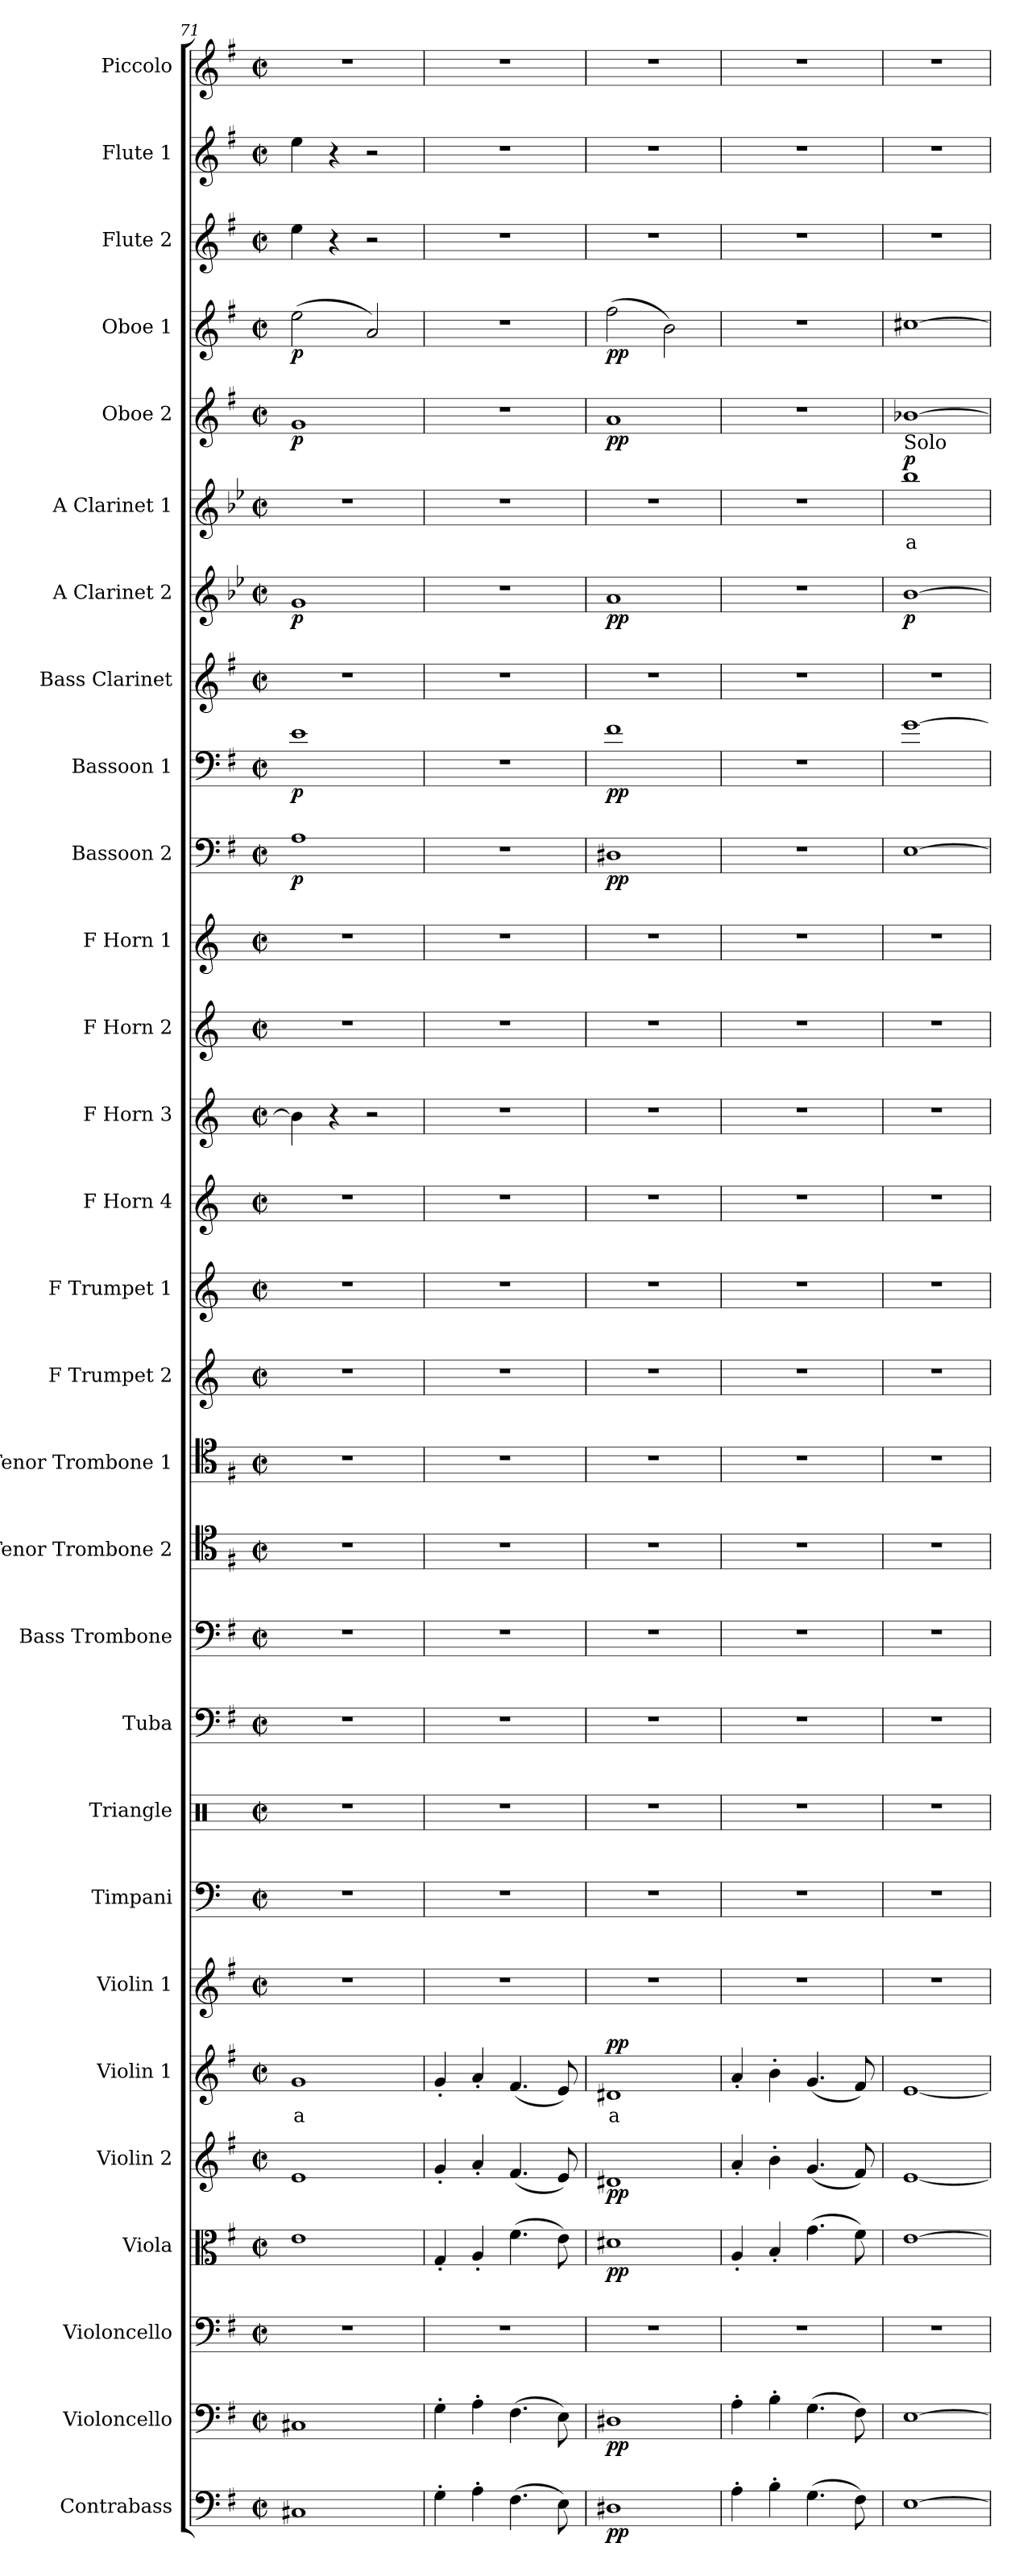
**kern	**dynam	**kern	**dynam	**kern	**kern	**dynam	**kern	**dynam	**kern	**text	**dynam	**kern	**kern	**kern	**kern	**kern	**kern	**kern	**kern	**kern	**kern	**kern	**kern	**kern	**kern	**dynam	**kern	**dynam	**kern	**kern	**dynam	**kern	**text	**dynam	**kern	**dynam	**kern	**dynam	**kern	**kern	**kern
*part29	*part29	*part28	*part28	*part27	*part26	*part26	*part25	*part25	*part24	*part24	*part24	*part23	*part22	*part21	*part20	*part19	*part18	*part17	*part16	*part15	*part14	*part13	*part12	*part11	*part10	*part10	*part9	*part9	*part8	*part7	*part7	*part6	*part6	*part6	*part5	*part5	*part4	*part4	*part3	*part2	*part1
*staff29	*staff29	*staff28	*staff28	*staff27	*staff26	*staff26	*staff25	*staff25	*staff24	*staff24	*staff24	*staff23	*staff22	*staff21	*staff20	*staff19	*staff18	*staff17	*staff16	*staff15	*staff14	*staff13	*staff12	*staff11	*staff10	*staff10	*staff9	*staff9	*staff8	*staff7	*staff7	*staff6	*staff6	*staff6	*staff5	*staff5	*staff4	*staff4	*staff3	*staff2	*staff1
*I"Contrabass	*	*I"Violoncello	*	*I"Violoncello	*I"Viola	*	*I"Violin 2	*	*I"Violin 1	*	*	*I"Violin 1	*I"Timpani	*I"Triangle	*I"Tuba	*I"Bass Trombone	*I"Tenor Trombone 2	*I"Tenor Trombone 1	*I"F Trumpet 2	*I"F Trumpet 1	*I"F Horn 4	*I"F Horn 3	*I"F Horn 2	*I"F Horn 1	*I"Bassoon 2	*	*I"Bassoon 1	*	*I"Bass Clarinet	*I"A Clarinet 2	*	*I"A Clarinet 1	*	*	*I"Oboe 2	*	*I"Oboe 1	*	*I"Flute 2	*I"Flute 1	*I"Piccolo
*I'Cb	*	*I'Vc	*	*I'Vc	*I'Vla	*	*I'Vln 2	*	*I'Vln 1	*	*	*I'Vln 1	*I'Timp	*I'Trgl	*I'Tba	*I'B.Tbn	*I'Tbn 2	*I'Tbn 1	*I'Tpt 2	*I'Tpt 1	*I'Hn 4	*I'Hn 3	*I'Hn 2	*I'Hn 1	*I'Bsn 2	*	*I'Bsn 1	*	*I'B.Cl	*I'Cl 2	*	*I'Cl 1	*	*	*I'Ob 2	*	*I'Ob 1	*	*I'Fl 2	*I'Fl 1	*I'Picc
*clefF4	*	*clefF4	*	*clefF4	*clefC3	*	*clefG2	*	*clefG2	*	*	*clefG2	*clefF4	*clefX	*clefF4	*clefF4	*clefC4	*clefC4	*clefG2	*clefG2	*clefG2	*clefG2	*clefG2	*clefG2	*clefF4	*	*clefF4	*	*clefG2	*clefG2	*	*clefG2	*	*	*clefG2	*	*clefG2	*	*clefG2	*clefG2	*clefG2
*ITrd7c12	*	*	*	*	*	*	*	*	*	*	*	*	*	*	*	*	*	*	*ITrd-3c-5	*ITrd-3c-5	*ITrd4c7	*ITrd4c7	*ITrd4c7	*ITrd4c7	*	*	*	*	*ITrd8c14	*ITrd2c3	*	*ITrd2c3	*	*	*	*	*	*	*	*	*ITrd-7c-12
*k[f#]	*	*k[f#]	*	*k[f#]	*k[f#]	*	*k[f#]	*	*k[f#]	*	*	*k[f#]	*k[]	*k[]	*k[f#]	*k[f#]	*k[f#]	*k[f#]	*k[b-]	*k[b-]	*k[b-]	*k[b-]	*k[b-]	*k[b-]	*k[f#]	*	*k[f#]	*	*k[f#]	*k[f#]	*	*k[f#]	*	*	*k[f#]	*	*k[f#]	*	*k[f#]	*k[f#]	*k[f#]
*M2/2	*	*M2/2	*	*M2/2	*M2/2	*	*M2/2	*	*M2/2	*	*	*M2/2	*M2/2	*M2/2	*M2/2	*M2/2	*M2/2	*M2/2	*M2/2	*M2/2	*M2/2	*M2/2	*M2/2	*M2/2	*M2/2	*	*M2/2	*	*M2/2	*M2/2	*	*M2/2	*	*	*M2/2	*	*M2/2	*	*M2/2	*M2/2	*M2/2
*met(c|)	*	*met(c|)	*	*met(c|)	*met(c|)	*	*met(c|)	*	*met(c|)	*	*	*met(c|)	*met(c|)	*met(c|)	*met(c|)	*met(c|)	*met(c|)	*met(c|)	*met(c|)	*met(c|)	*met(c|)	*met(c|)	*met(c|)	*met(c|)	*met(c|)	*	*met(c|)	*	*met(c|)	*met(c|)	*	*met(c|)	*	*	*met(c|)	*	*met(c|)	*	*met(c|)	*met(c|)	*met(c|)
=71	=71	=71	=71	=71	=71	=71	=71	=71	=71	=71	=71	=71	=71	=71	=71	=71	=71	=71	=71	=71	=71	=71	=71	=71	=71	=71	=71	=71	=71	=71	=71	=71	=71	=71	=71	=71	=71	=71	=71	=71	=71
!	!	!	!	!	!	!	!	!	!	!LO:LY:b:color=#FF0000	!	!	!	!	!	!	!	!	!	!	!	!	!	!	!	!LO:DY:b	!	!LO:DY:b	!	!	!LO:DY:b	!	!	!	!	!LO:DY:b	!	!LO:DY:b	!	!	!
1CC#X	.	1C#X	.	1r	1e	.	1e	.	1g	a	.	1r	1r	1r	1r	1r	1r	1r	1r	1r	1r	4e\]	1r	1r	1A	p	1e	p	1r	1e	p	1r	.	.	1g	p	(2ee\	p	4ee\	4ee\	1r
.	.	.	.	.	.	.	.	.	.	.	.	.	.	.	.	.	.	.	.	.	.	4r	.	.	.	.	.	.	.	.	.	.	.	.	.	.	.	.	4r	4r	.
.	.	.	.	.	.	.	.	.	.	.	.	.	.	.	.	.	.	.	.	.	.	2r	.	.	.	.	.	.	.	.	.	.	.	.	.	.	2a/)	.	2r	2r	.
=72	=72	=72	=72	=72	=72	=72	=72	=72	=72	=72	=72	=72	=72	=72	=72	=72	=72	=72	=72	=72	=72	=72	=72	=72	=72	=72	=72	=72	=72	=72	=72	=72	=72	=72	=72	=72	=72	=72	=72	=72	=72
4GG'\	.	4G'\	.	1r	4G'/	.	4g'/	.	4g'/	.	.	1r	1r	1r	1r	1r	1r	1r	1r	1r	1r	1r	1r	1r	1r	.	1r	.	1r	1r	.	1r	.	.	1r	.	1r	.	1r	1r	1r
4AA'\	.	4A'\	.	.	4A'/	.	4a'/	.	4a'/	.	.	.	.	.	.	.	.	.	.	.	.	.	.	.	.	.	.	.	.	.	.	.	.	.	.	.	.	.	.	.	.
(4.FF#\	.	(4.F#\	.	.	(4.f#\	.	(4.f#/	.	(4.f#/	.	.	.	.	.	.	.	.	.	.	.	.	.	.	.	.	.	.	.	.	.	.	.	.	.	.	.	.	.	.	.	.
8EE\)	.	8E\)	.	.	8e\)	.	8e/)	.	8e/)	.	.	.	.	.	.	.	.	.	.	.	.	.	.	.	.	.	.	.	.	.	.	.	.	.	.	.	.	.	.	.	.
=73	=73	=73	=73	=73	=73	=73	=73	=73	=73	=73	=73	=73	=73	=73	=73	=73	=73	=73	=73	=73	=73	=73	=73	=73	=73	=73	=73	=73	=73	=73	=73	=73	=73	=73	=73	=73	=73	=73	=73	=73	=73
!	!LO:DY:b	!	!LO:DY:b	!	!	!LO:DY:b	!	!LO:DY:b	!	!LO:LY:b:color=#FF0000	!LO:DY:b	!	!	!	!	!	!	!	!	!	!	!	!	!	!	!LO:DY:b	!	!LO:DY:b	!	!	!LO:DY:b	!	!	!	!	!LO:DY:b	!	!LO:DY:b	!	!	!
1DD#X	pp	1D#X	pp	1r	1d#X	pp	1d#X	pp	1d#X	a	pp	1r	1r	1r	1r	1r	1r	1r	1r	1r	1r	1r	1r	1r	1D#X	pp	1f#	pp	1r	1f#	pp	1r	.	.	1a	pp	(2ff#\	pp	1r	1r	1r
.	.	.	.	.	.	.	.	.	.	.	.	.	.	.	.	.	.	.	.	.	.	.	.	.	.	.	.	.	.	.	.	.	.	.	.	.	2b\)	.	.	.	.
!!LO:PB:g=z
=74	=74	=74	=74	=74	=74	=74	=74	=74	=74	=74	=74	=74	=74	=74	=74	=74	=74	=74	=74	=74	=74	=74	=74	=74	=74	=74	=74	=74	=74	=74	=74	=74	=74	=74	=74	=74	=74	=74	=74	=74	=74
4AA'\	.	4A'\	.	1r	4A'/	.	4a'/	.	4a'/	.	.	1r	1r	1r	1r	1r	1r	1r	1r	1r	1r	1r	1r	1r	1r	.	1r	.	1r	1r	.	1r	.	.	1r	.	1r	.	1r	1r	1r
4BB'\	.	4B'\	.	.	4B'/	.	4b'\	.	4b'\	.	.	.	.	.	.	.	.	.	.	.	.	.	.	.	.	.	.	.	.	.	.	.	.	.	.	.	.	.	.	.	.
(4.GG\	.	(4.G\	.	.	(4.g\	.	(4.g/	.	(4.g/	.	.	.	.	.	.	.	.	.	.	.	.	.	.	.	.	.	.	.	.	.	.	.	.	.	.	.	.	.	.	.	.
8FF#\)	.	8F#\)	.	.	8f#\)	.	8f#/)	.	8f#/)	.	.	.	.	.	.	.	.	.	.	.	.	.	.	.	.	.	.	.	.	.	.	.	.	.	.	.	.	.	.	.	.
=75	=75	=75	=75	=75	=75	=75	=75	=75	=75	=75	=75	=75	=75	=75	=75	=75	=75	=75	=75	=75	=75	=75	=75	=75	=75	=75	=75	=75	=75	=75	=75	=75	=75	=75	=75	=75	=75	=75	=75	=75	=75
!	!	!	!	!	!	!	!	!	!	!	!	!	!	!	!	!	!	!	!	!	!	!	!	!	!	!	!	!	!	!	!	!LO:TX:a:t=Solo	!	!	!	!	!	!	!	!	!
!	!	!	!	!	!	!	!	!	!	!	!	!	!	!	!	!	!	!	!	!	!	!	!	!	!	!	!	!	!	!	!LO:DY:b	!	!LO:LY:b:color=#FF0000	!LO:DY:b	!	!	!	!	!	!	!
[1EE	.	[1E	.	1r	[1e	.	[1e	.	[1e	.	.	1r	1r	1r	1r	1r	1r	1r	1r	1r	1r	1r	1r	1r	[1E	.	[1g	.	1r	[1g	p	1gg	a	p	[1b-X	.	[1cc#X	.	1r	1r	1r
=	=	=	=	=	=	=	=	=	=	=	=	=	=	=	=	=	=	=	=	=	=	=	=	=	=	=	=	=	=	=	=	=	=	=	=	=	=	=	=	=	=
*-	*-	*-	*-	*-	*-	*-	*-	*-	*-	*-	*-	*-	*-	*-	*-	*-	*-	*-	*-	*-	*-	*-	*-	*-	*-	*-	*-	*-	*-	*-	*-	*-	*-	*-	*-	*-	*-	*-	*-	*-	*-
